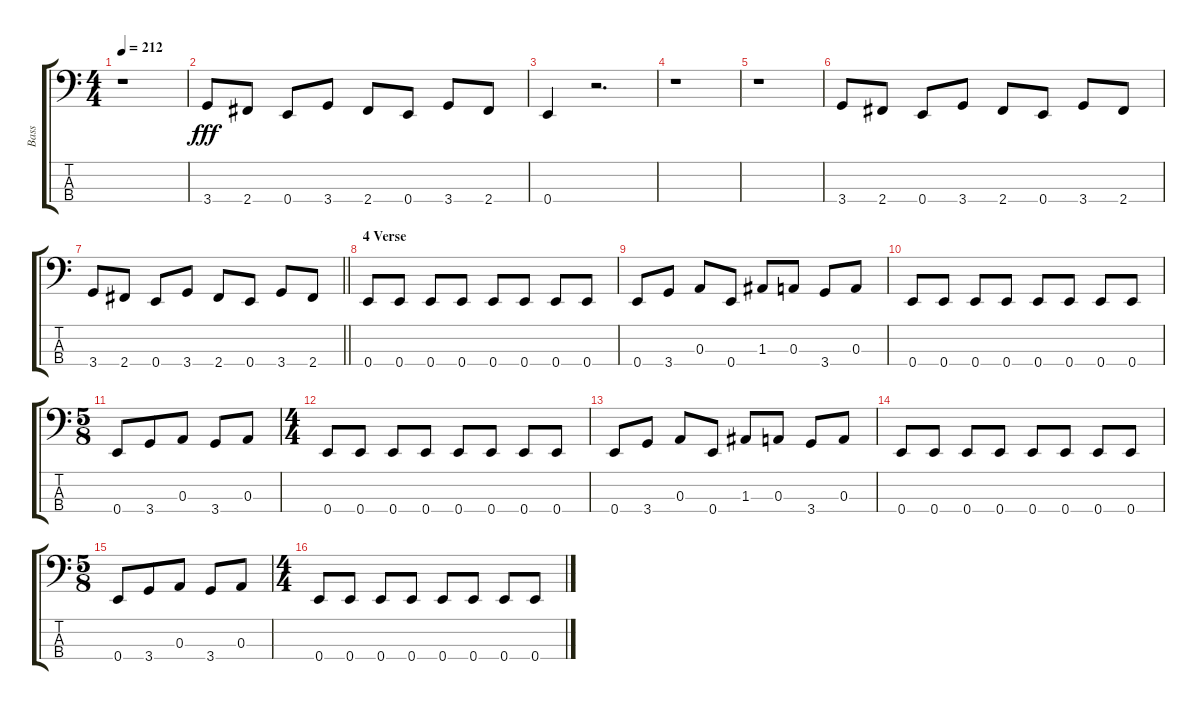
\track ("Bass" "Bass") {instrument electricbassfinger}
\staff {score tabs}
\tuning (G2 D2 A1 E1) {hide}
\ts (4 4)
\tempo 212
\clef f4
\ks c
r.1{dy fff} |
3.4.8 2.4.8 0.4.8 3.4.8 2.4.8 0.4.8 3.4.8 2.4.8 |
0.4.4 r.2{d} |
r.1 |
r.1 |
3.4.8 2.4.8 0.4.8 3.4.8 2.4.8 0.4.8 3.4.8 2.4.8 |
\barLineRight lightlight
3.4.8 2.4.8 0.4.8 3.4.8 2.4.8 0.4.8 3.4.8 2.4.8 |
\section ("" "4 Verse")
0.4.8 0.4.8 0.4.8 0.4.8 0.4.8 0.4.8 0.4.8 0.4.8 |
0.4.8 3.4.8 0.3.8 0.4.8 1.3.8 0.3.8 3.4.8 0.3.8 |
0.4.8 0.4.8 0.4.8 0.4.8 0.4.8 0.4.8 0.4.8 0.4.8 |
\ts (5 8)
0.4.8 3.4.8 0.3.8 3.4.8 0.3.8 |
\ts (4 4)
0.4.8 0.4.8 0.4.8 0.4.8 0.4.8 0.4.8 0.4.8 0.4.8 |
0.4.8 3.4.8 0.3.8 0.4.8 1.3.8 0.3.8 3.4.8 0.3.8 |
0.4.8 0.4.8 0.4.8 0.4.8 0.4.8 0.4.8 0.4.8 0.4.8 |
\ts (5 8)
0.4.8 3.4.8 0.3.8 3.4.8 0.3.8 |
\ts (4 4)
0.4.8 0.4.8 0.4.8 0.4.8 0.4.8 0.4.8 0.4.8 0.4.8
